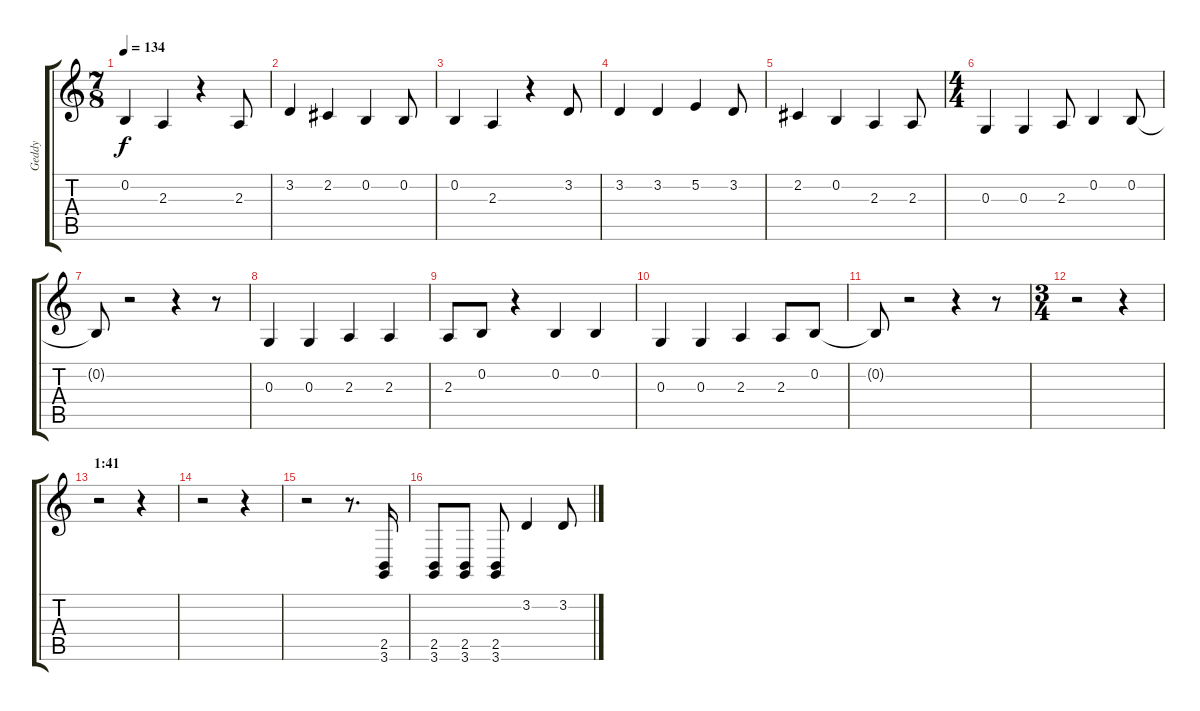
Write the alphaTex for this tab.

\track ("Geddy" "Geddy") {instrument lead6voice}
\staff {score tabs}
\tuning (E4 B3 G3 D3 A2 E2) {hide}
\ts (7 8)
\tempo 134
\clef g2
\ks c
0.2.4{dy f} 2.3.4 r.4 2.3.8 |
3.2.4 2.2.4 0.2.4 0.2.8 |
0.2.4 2.3.4 r.4 3.2.8 |
3.2.4 3.2.4 5.2.4 3.2.8 |
2.2.4 0.2.4 2.3.4 2.3.8 |
\ts (4 4)
0.3.4 0.3.4 2.3.8 0.2.4 0.2.8 |
0.2{t}.8 r.2 r.4 r.8 |
0.3.4 0.3.4 2.3.4 2.3.4 |
2.3.8 0.2.8 r.4 0.2.4 0.2.4 |
0.3.4 0.3.4 2.3.4 2.3.8 0.2.8 |
0.2{t}.8 r.2 r.4 r.8 |
\ts (3 4)
r.2 r.4 |
\section ("" "1:41")
r.2 r.4 |
r.2 r.4 |
r.2 r.8{d} (2.5 3.6).16{volume 10 instrument lead2sawtooth} |
(2.5 3.6).8 (2.5 3.6).8 (2.5 3.6).8 3.2.4{volume 16 instrument lead6voice} 3.2.8
